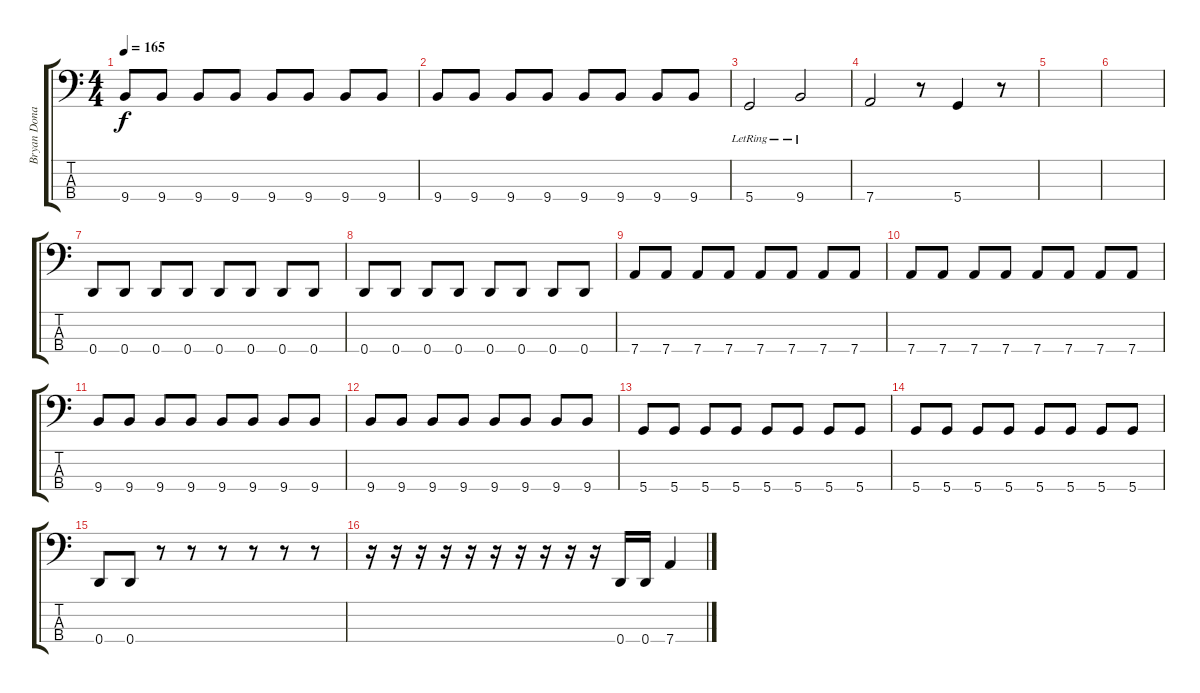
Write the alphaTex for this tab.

\track ("Bryan Donahue (Bass)" "Bryan Dona") {instrument electricbassfinger}
\staff {score tabs}
\tuning (A1 D2 A1 D1) {hide}
\ts (4 4)
\tempo 165
\clef f4
\ks c
9.4.8{dy f} 9.4.8 9.4.8 9.4.8 9.4.8 9.4.8 9.4.8 9.4.8 |
9.4.8 9.4.8 9.4.8 9.4.8 9.4.8 9.4.8 9.4.8 9.4.8 |
5.4{lr}.2 9.4{lr}.2 |
7.4.2 r.8 5.4.4 r.8 |
|
|
0.4.8 0.4.8 0.4.8 0.4.8 0.4.8 0.4.8 0.4.8 0.4.8 |
0.4.8 0.4.8 0.4.8 0.4.8 0.4.8 0.4.8 0.4.8 0.4.8 |
7.4.8 7.4.8 7.4.8 7.4.8 7.4.8 7.4.8 7.4.8 7.4.8 |
7.4.8 7.4.8 7.4.8 7.4.8 7.4.8 7.4.8 7.4.8 7.4.8 |
9.4.8 9.4.8 9.4.8 9.4.8 9.4.8 9.4.8 9.4.8 9.4.8 |
9.4.8 9.4.8 9.4.8 9.4.8 9.4.8 9.4.8 9.4.8 9.4.8 |
5.4.8 5.4.8 5.4.8 5.4.8 5.4.8 5.4.8 5.4.8 5.4.8 |
5.4.8 5.4.8 5.4.8 5.4.8 5.4.8 5.4.8 5.4.8 5.4.8 |
0.4.8 0.4.8 r.8 r.8 r.8 r.8 r.8 r.8 |
r.16 r.16 r.16 r.16 r.16 r.16 r.16 r.16 r.16 r.16 0.4.16 0.4.16 7.4.4
